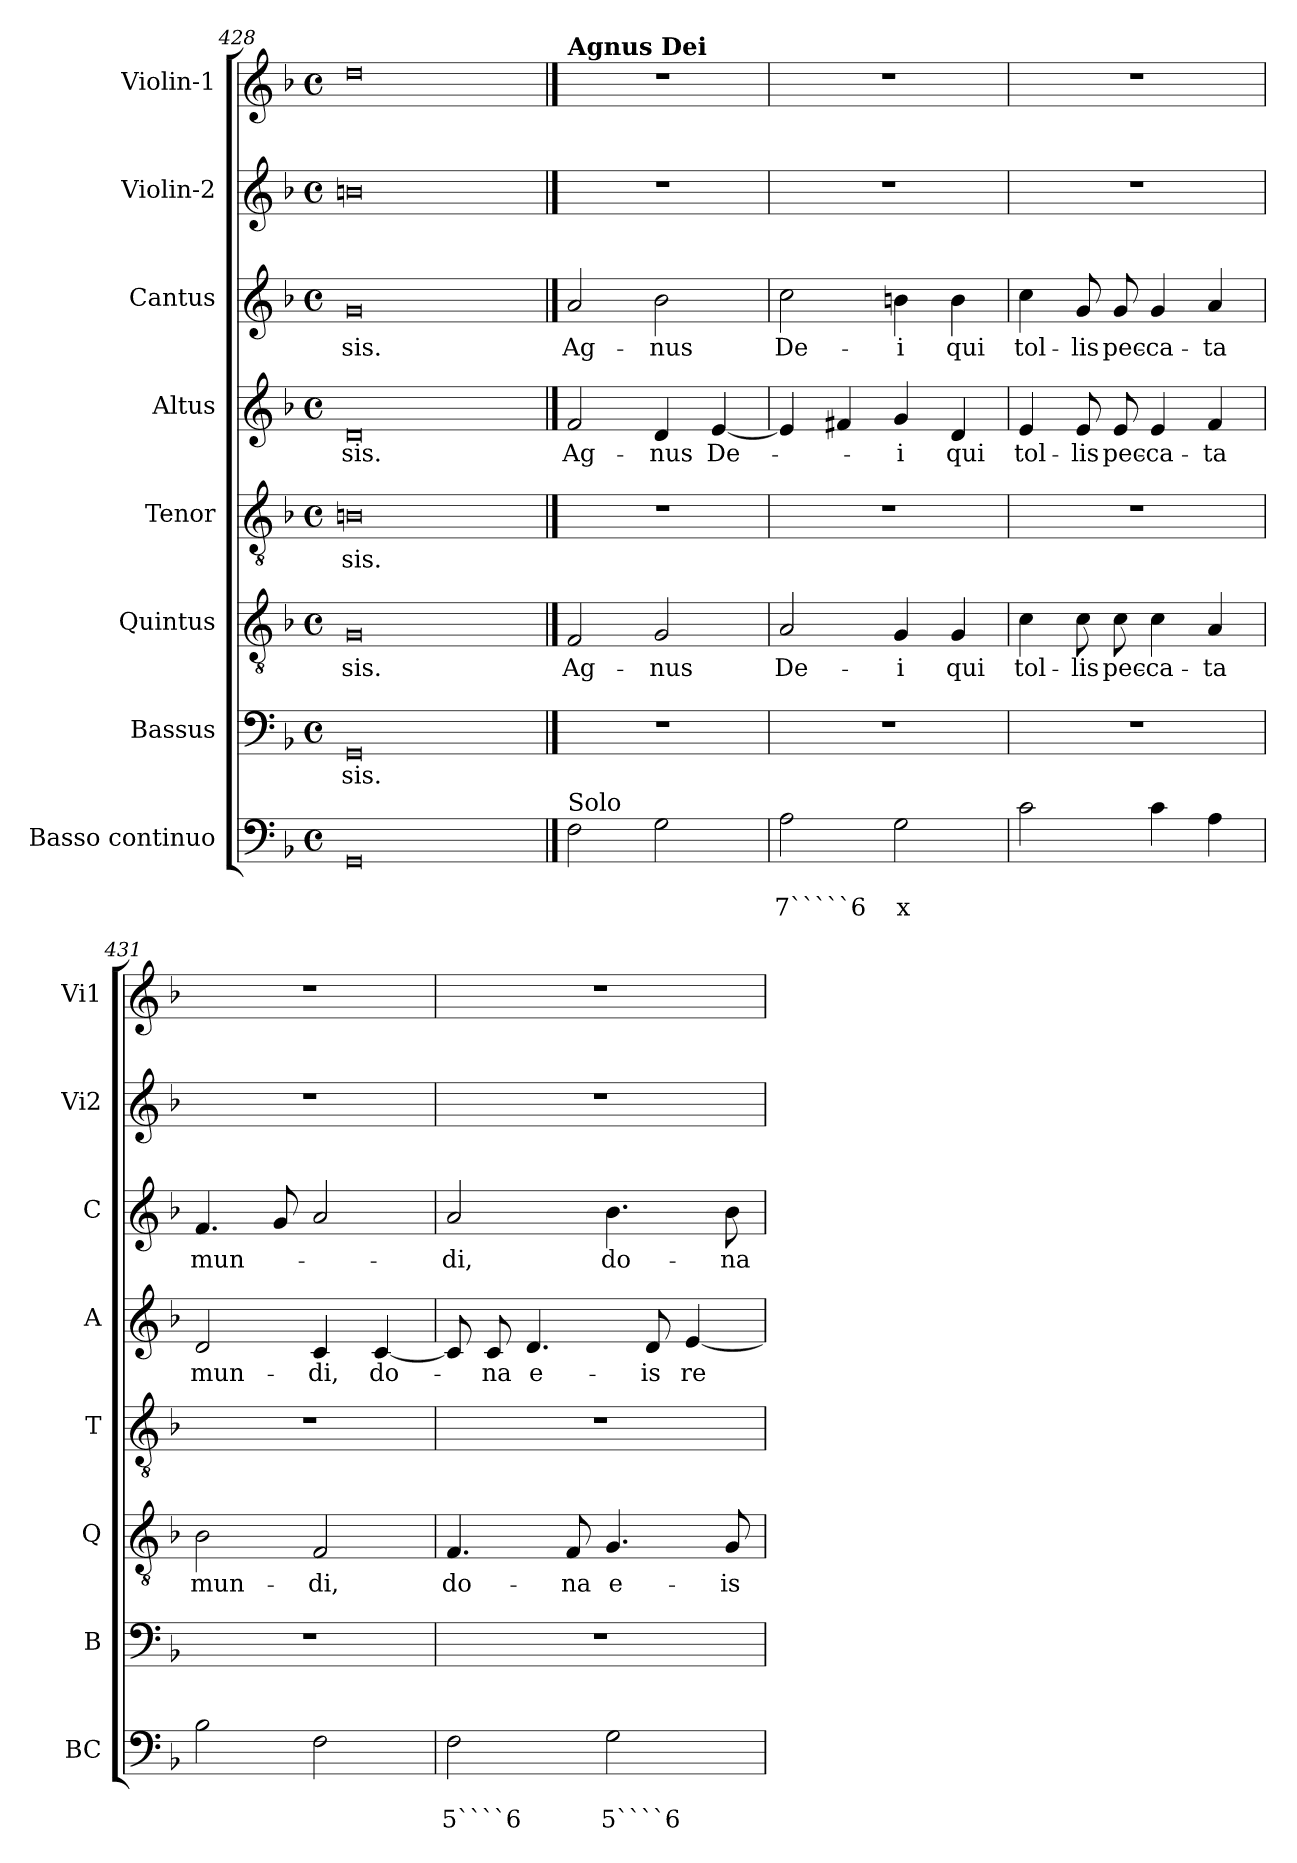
**kern	**text	**text	**kern	**text	**kern	**text	**kern	**text	**kern	**text	**kern	**text	**kern	**kern
*part8	*part8	*part8	*part7	*part7	*part6	*part6	*part5	*part5	*part4	*part4	*part3	*part3	*part2	*part1
*staff8	*staff8	*staff8	*staff7	*staff7	*staff6	*staff6	*staff5	*staff5	*staff4	*staff4	*staff3	*staff3	*staff2	*staff1
*I"Basso continuo	*	*	*I"Bassus	*	*I"Quintus	*	*I"Tenor	*	*I"Altus	*	*I"Cantus	*	*I"Violin-2	*I"Violin-1
*I'BC	*	*	*I'B	*	*I'Q	*	*I'T	*	*I'A	*	*I'C	*	*I'Vi2	*I'Vi1
*clefF4	*	*	*clefF4	*	*clefGv2	*	*clefGv2	*	*clefG2	*	*clefG2	*	*clefG2	*clefG2
*k[b-]	*	*	*k[b-]	*	*k[b-]	*	*k[b-]	*	*k[b-]	*	*k[b-]	*	*k[b-]	*k[b-]
*F:	*	*	*F:	*	*F:	*	*F:	*	*F:	*	*F:	*	*F:	*F:
*M4/4	*	*	*M4/4	*	*M4/4	*	*M4/4	*	*M4/4	*	*M4/4	*	*M4/4	*M4/4
*met(c)	*	*	*met(c)	*	*met(c)	*	*met(c)	*	*met(c)	*	*met(c)	*	*met(c)	*met(c)
=428	=428	=428	=428	=428	=428	=428	=428	=428	=428	=428	=428	=428	=428	=428
!	!	!	!	!LO:LY:b	!	!LO:LY:b	!	!LO:LY:b	!	!LO:LY:b	!	!LO:LY:b	!	!
0GG	.	.	0GG	-sis.	0G	-sis.	0Bn	-sis.	0d	-sis.	0g	-sis.	0bn	0dd
!!LO:PB:g=z
==428X6	==428X6	==428X6	==428X6	==428X6	==428X6	==428X6	==428X6	==428X6	==428X6	==428X6	==428X6	==428X6	==428X6	==428X6
!	!	!	!	!	!	!	!	!	!	!	!	!	!	!LO:TX:a:B:t=Agnus Dei
!LO:TX:a:t=Solo	!	!	!	!	!	!	!	!	!	!	!	!	!	!
!	!	!	!	!	!	!LO:LY:b	!	!	!	!LO:LY:b	!	!LO:LY:b	!	!
2F\	.	.	1r	.	2F/	Ag-	1r	.	2f/	Ag-	2a/	Ag-	1r	1r
!	!	!	!	!	!	!LO:LY:b	!	!	!	!LO:LY:b	!	!LO:LY:b	!	!
2G\	.	.	.	.	2G/	-nus	.	.	4d/	-nus	2b-\	-nus	.	.
!	!	!	!	!	!	!	!	!	!	!LO:LY:b	!	!	!	!
.	.	.	.	.	.	.	.	.	[4e/	De-	.	.	.	.
=429	=429	=429	=429	=429	=429	=429	=429	=429	=429	=429	=429	=429	=429	=429
!	!	!LO:LY:b	!	!	!	!LO:LY:b	!	!	!	!	!	!LO:LY:b	!	!
2A\	.	7`````6	1r	.	2A/	De-	1r	.	4e/]	.	2cc\	De-	1r	1r
.	.	.	.	.	.	.	.	.	4f#X/	.	.	.	.	.
!	!	!LO:LY:b	!	!	!	!LO:LY:b	!	!	!	!LO:LY:b	!	!LO:LY:b	!	!
2G\	.	x	.	.	4G/	-i	.	.	4g/	-i	4bn\	-i	.	.
!	!	!	!	!	!	!LO:LY:b	!	!	!	!LO:LY:b	!	!LO:LY:b	!	!
.	.	.	.	.	4G/	qui	.	.	4d/	qui	4b\	qui	.	.
=430	=430	=430	=430	=430	=430	=430	=430	=430	=430	=430	=430	=430	=430	=430
!	!	!	!	!	!	!LO:LY:b	!	!	!	!LO:LY:b	!	!LO:LY:b	!	!
2c\	.	.	1r	.	4c\	tol-	1r	.	4e/	tol-	4cc\	tol-	1r	1r
!	!	!	!	!	!	!LO:LY:b	!	!	!	!LO:LY:b	!	!LO:LY:b	!	!
.	.	.	.	.	8c\	-lis	.	.	8e/	-lis	8g/	-lis	.	.
!	!	!	!	!	!	!LO:LY:b	!	!	!	!LO:LY:b	!	!LO:LY:b	!	!
.	.	.	.	.	8c\	pec-	.	.	8e/	pec-	8g/	pec-	.	.
!	!	!	!	!	!	!LO:LY:b	!	!	!	!LO:LY:b	!	!LO:LY:b	!	!
4c\	.	.	.	.	4c\	-ca-	.	.	4e/	-ca-	4g/	-ca-	.	.
!	!	!	!	!	!	!LO:LY:b	!	!	!	!LO:LY:b	!	!LO:LY:b	!	!
4A\	.	.	.	.	4A/	-ta	.	.	4f/	-ta	4a/	-ta	.	.
=431	=431	=431	=431	=431	=431	=431	=431	=431	=431	=431	=431	=431	=431	=431
!	!	!	!	!	!	!LO:LY:b	!	!	!	!LO:LY:b	!	!LO:LY:b	!	!
2B-\	.	.	1r	.	2B-\	mun-	1r	.	2d/	mun-	4.f/	mun-	1r	1r
.	.	.	.	.	.	.	.	.	.	.	8g/	.	.	.
!	!	!	!	!	!	!LO:LY:b	!	!	!	!LO:LY:b	!	!	!	!
2F\	.	.	.	.	2F/	-di,	.	.	4c/	-di,	2a/	.	.	.
!	!	!	!	!	!	!	!	!	!	!LO:LY:b	!	!	!	!
.	.	.	.	.	.	.	.	.	[4c/	do-	.	.	.	.
!!LO:LB:g=z
=432	=432	=432	=432	=432	=432	=432	=432	=432	=432	=432	=432	=432	=432	=432
!	!	!LO:LY:b	!	!	!	!LO:LY:b	!	!	!	!	!	!LO:LY:b	!	!
2F\	.	5````6	1r	.	4.F/	do-	1r	.	8c/]	.	2a/	-di,	1r	1r
!	!	!	!	!	!	!	!	!	!	!LO:LY:b	!	!	!	!
.	.	.	.	.	.	.	.	.	8c/	-na	.	.	.	.
!	!	!	!	!	!	!	!	!	!	!LO:LY:b	!	!	!	!
.	.	.	.	.	.	.	.	.	4.d/	e-	.	.	.	.
!	!	!	!	!	!	!LO:LY:b	!	!	!	!	!	!	!	!
.	.	.	.	.	8F/	-na	.	.	.	.	.	.	.	.
!	!	!LO:LY:b	!	!	!	!LO:LY:b	!	!	!	!	!	!LO:LY:b	!	!
2G\	.	5````6	.	.	4.G/	e-	.	.	.	.	4.b-\	do-	.	.
!	!	!	!	!	!	!	!	!	!	!LO:LY:b	!	!	!	!
.	.	.	.	.	.	.	.	.	8d/	-is	.	.	.	.
!	!	!	!	!	!	!	!	!	!	!LO:LY:b	!	!	!	!
.	.	.	.	.	.	.	.	.	[4e/	re-	.	.	.	.
!	!	!	!	!	!	!LO:LY:b	!	!	!	!	!	!LO:LY:b	!	!
.	.	.	.	.	8G/	-is	.	.	.	.	8b-\	-na	.	.
=	=	=	=	=	=	=	=	=	=	=	=	=	=	=
*-	*-	*-	*-	*-	*-	*-	*-	*-	*-	*-	*-	*-	*-	*-
